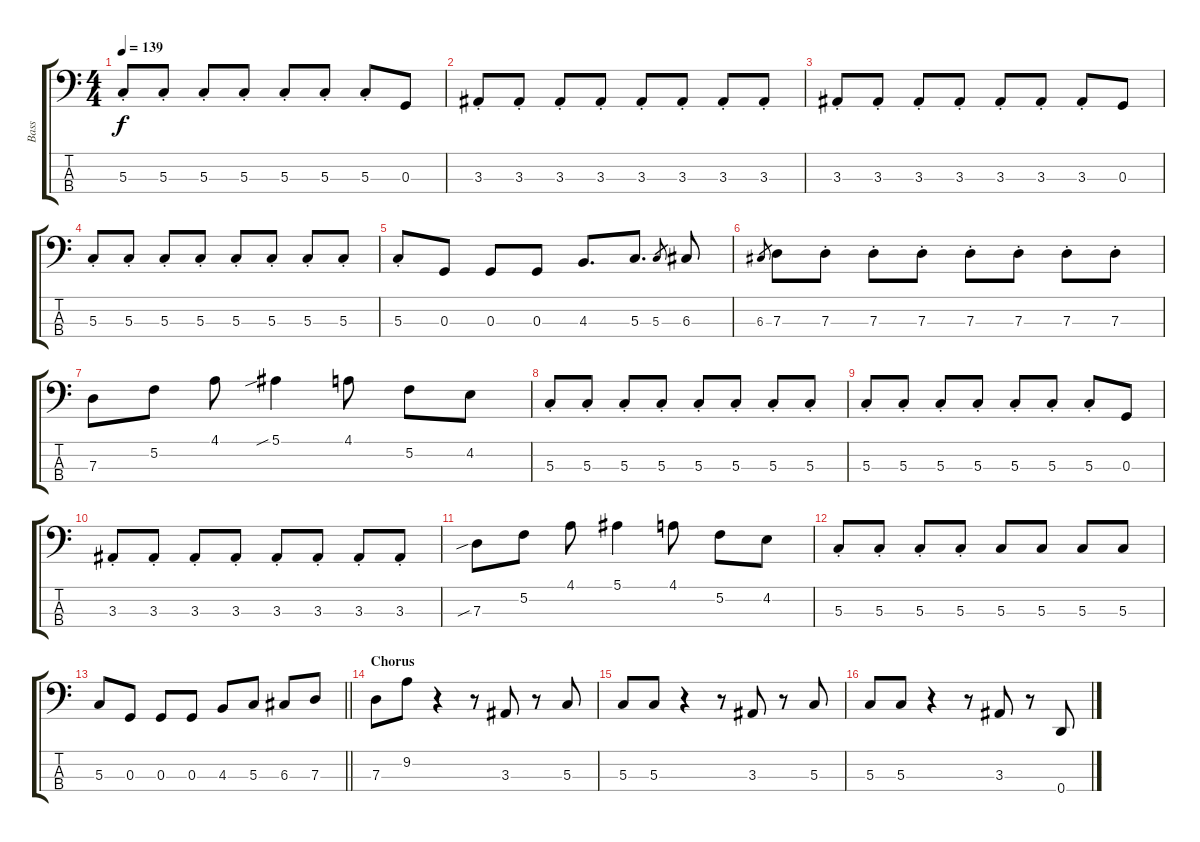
\track ("Bass" "Bass") {instrument electricbassfinger}
\staff {score tabs}
\tuning (F2 C2 G1 D1) {hide}
\ts (4 4)
\tempo 139
\clef f4
\ks c
5.3{st}.8{dy f} 5.3{st}.8 5.3{st}.8 5.3{st}.8 5.3{st}.8 5.3{st}.8 5.3{st}.8 0.3.8 |
3.3{st}.8 3.3{st}.8 3.3{st}.8 3.3{st}.8 3.3{st}.8 3.3{st}.8 3.3{st}.8 3.3{st}.8 |
3.3{st}.8 3.3{st}.8 3.3{st}.8 3.3{st}.8 3.3{st}.8 3.3{st}.8 3.3{st}.8 0.3.8 |
5.3{st}.8 5.3{st}.8 5.3{st}.8 5.3{st}.8 5.3{st}.8 5.3{st}.8 5.3{st}.8 5.3{st}.8 |
5.3{st}.8 0.3.8 0.3.8 0.3.8 4.3.8{d} 5.3.8{d} 5.3.8{gr} 6.3.8 |
6.3.8{gr} 7.3.8 7.3{st}.8 7.3{st}.8 7.3{st}.8 7.3{st}.8 7.3{st}.8 7.3{st}.8 7.3{st}.8 |
7.3.8 5.2.8 4.1.8 5.1{sib}.4 4.1.8 5.2.8 4.2.8 |
5.3{st}.8 5.3{st}.8 5.3{st}.8 5.3{st}.8 5.3{st}.8 5.3{st}.8 5.3{st}.8 5.3{st}.8 |
5.3{st}.8 5.3{st}.8 5.3{st}.8 5.3{st}.8 5.3{st}.8 5.3{st}.8 5.3{st}.8 0.3.8 |
3.3{st}.8 3.3{st}.8 3.3{st}.8 3.3{st}.8 3.3{st}.8 3.3{st}.8 3.3{st}.8 3.3{st}.8 |
7.3{sib}.8 5.2.8 4.1.8 5.1.4 4.1.8 5.2.8 4.2.8 |
5.3{st}.8 5.3{st}.8 5.3{st}.8 5.3{st}.8 5.3.8 5.3.8 5.3.8 5.3.8 |
\barLineRight lightlight
5.3.8 0.3.8 0.3.8 0.3.8 4.3.8 5.3.8 6.3.8 7.3.8 |
\section ("" "Chorus")
7.3.8 9.2.8 r.4 r.8 3.3.8 r.8 5.3.8 |
5.3.8 5.3.8 r.4 r.8 3.3.8 r.8 5.3.8 |
5.3.8 5.3.8 r.4 r.8 3.3.8 r.8 0.4.8
